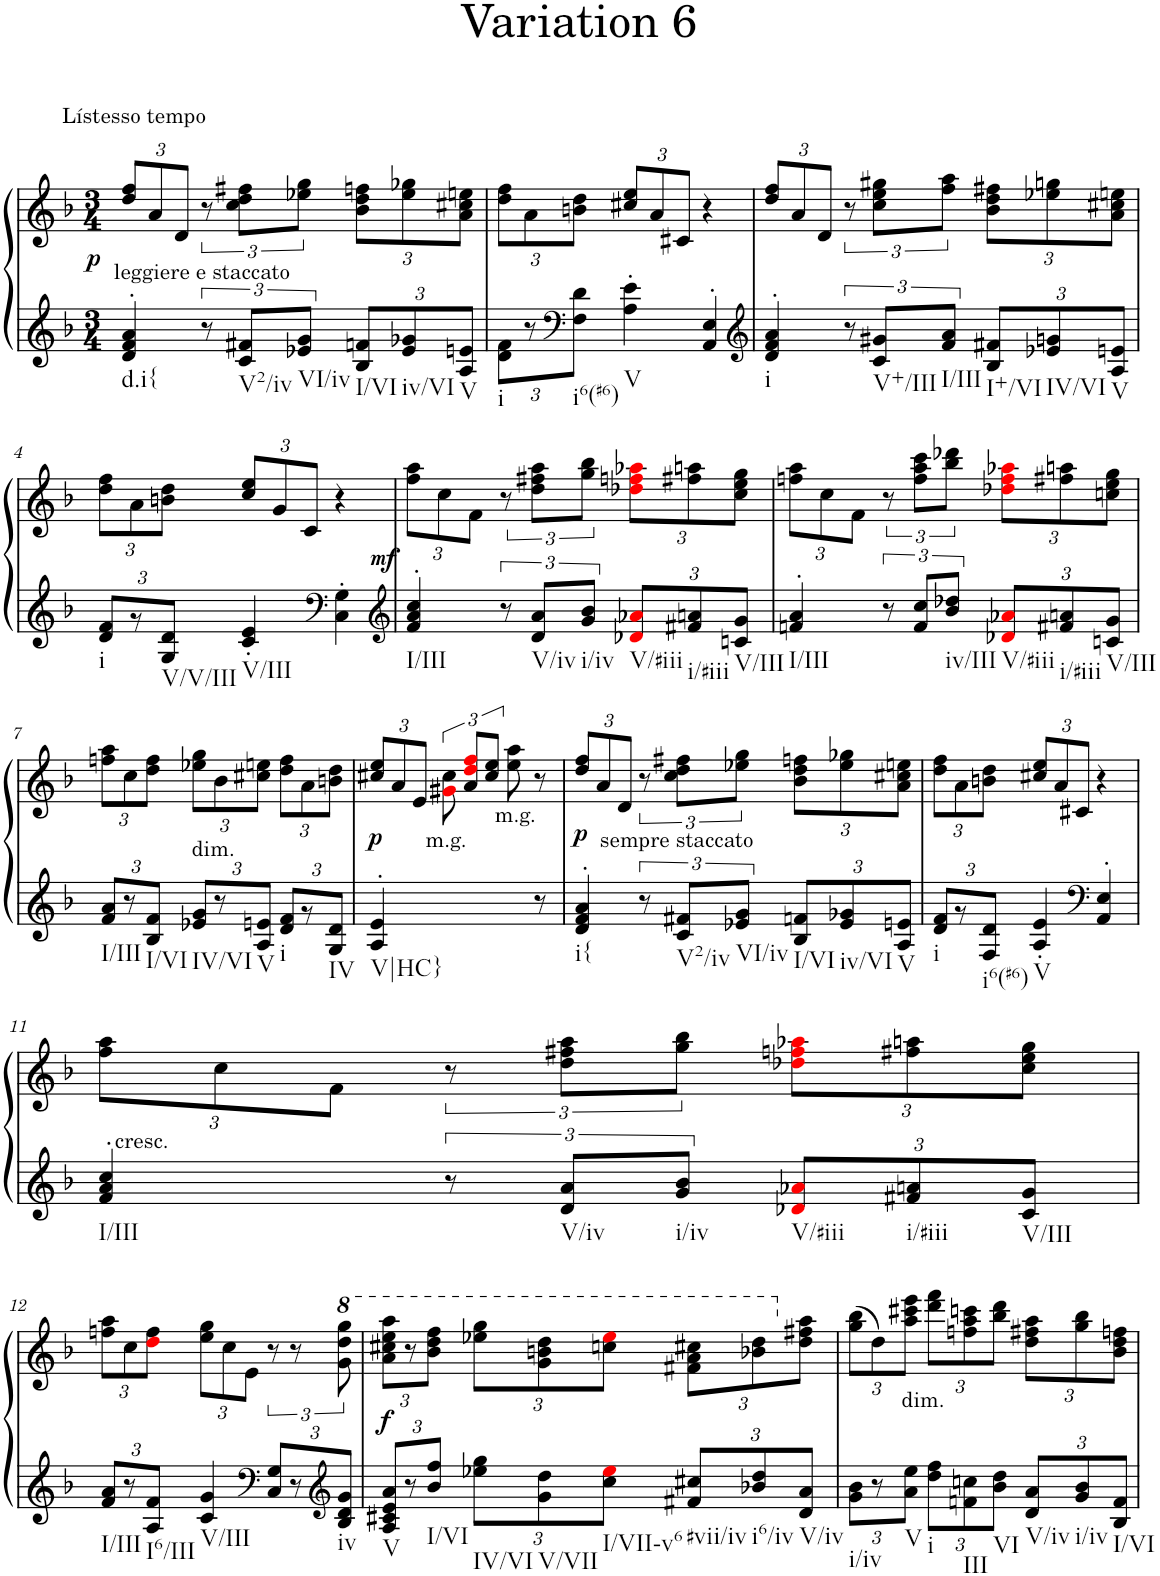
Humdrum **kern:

**kern	**kern	**dynam
*part1	*part1	*part1
*staff2	*staff1	*staff1/2
*I"Piano	*	*
*I'Pno.	*	*
*clefG2	*clefG2	*
*k[b-]	*k[b-]	*
*M3/4	*M3/4	*
*	*Xbrackettup	*
=1	=1	=1
!	!LO:TX:a:t=Lístesso tempo	!
!LO:TX:a:t=leggiere e staccato	!	!
!LO:TX:b:t=d.i{	!	!
!	!	!LO:DY:b
4d/'> 4f/'> 4a/'>	12dd/ 12ff/L	p
.	12a/	.
.	12d/J	.
*	*brackettup	*
12r	12r	.
!LO:TX:b:t=V2/iv	!	!
12c/ 12f#X/L	12cc\ 12dd\ 12ff#X\L	.
!LO:TX:b:t=VI/iv	!	!
12e-X/ 12g/J	12ee-X\ 12gg\J	.
*Xbrackettup	*Xbrackettup	*
!LO:TX:b:t=I/VI	!	!
12B-/ 12fn/L	12b-\ 12dd\ 12ffn\L	.
!LO:TX:b:t=iv/VI	!	!
12e-/ 12g-X/	12ee-\ 12gg-X\	.
!LO:TX:b:t=V	!	!
12A/ 12en/J	12a\ 12cc#X\ 12een\J	.
=2	=2	=2
!LO:TX:b:t=i	!	!
12d\ 12f\L	12dd\ 12ff\L	.
12r	12a\	.
*clefF4	*	*
!LO:TX:b:t=i6(#6)	!	!
12F\ 12d\J	12bn\ 12dd\J	.
!LO:TX:b:t=V	!	!
4A\' 4e\'	12cc#X/ 12ee/L	.
.	12a/	.
.	12c#X/J	.
4AA/'> 4E/'>	4r	.
=3	=3	=3
*clefG2	*	*
!LO:TX:b:t=i	!	!
4d/'> 4f/'> 4a/'>	12dd/ 12ff/L	.
.	12a/	.
.	12d/J	.
*brackettup	*brackettup	*
12r	12r	.
!LO:TX:b:t=V+/III	!	!
12c/ 12g#X/L	12cc\ 12ee\ 12gg#X\L	.
!LO:TX:b:t=I/III	!	!
12f/ 12a/J	12ff\ 12aa\J	.
*Xbrackettup	*Xbrackettup	*
!LO:TX:b:t=I+/VI	!	!
12B-/ 12f#X/L	12b-\ 12dd\ 12ff#X\L	.
!LO:TX:b:t=IV/VI	!	!
12e-X/ 12gn/	12ee-X\ 12ggn\	.
!LO:TX:b:t=V	!	!
12A/ 12en/J	12a\ 12cc#X\ 12een\J	.
!!LO:LB:g=z
=4	=4	=4
!LO:TX:b:t=i	!	!
12d/ 12f/L	12dd\ 12ff\L	.
12r	12a\	.
!LO:TX:b:t=V/V/III	!	!
12G/ 12d/J	12bn\ 12dd\J	.
!LO:TX:b:t=V/III	!	!
4c/' 4e/'	12cc/ 12ee/L	.
.	12g/	.
.	12c/J	.
*clefF4	*	*
4C\'> 4G\'>	4r	.
=5	=5	=5
*clefG2	*	*
!LO:TX:b:t=I/III	!	!
!	!	!LO:DY:b
4f/'> 4a/'> 4cc/'>	12ff\ 12aa\L	mf
.	12cc\	.
.	12f\J	.
*brackettup	*brackettup	*
12r	12r	.
!LO:TX:b:t=V/iv	!	!
12d/ 12a/L	12dd\ 12ff#X\ 12aa\L	.
!LO:TX:b:t=i/iv	!	!
12g/ 12b-/J	12gg\ 12bb-\J	.
*Xbrackettup	*Xbrackettup	*
!LO:TX:b:t=V/#iii	!	!
12d-Xi/ 12a-Xi/L	12dd-Xi\ 12ffni\ 12aa-Xi\L	.
!LO:TX:b:t=i/#iii	!	!
12f#X/ 12an/	12ff#X\ 12aan\	.
!LO:TX:b:t=V/III	!	!
12cn/ 12g/J	12cc\ 12ee\ 12gg\J	.
=6	=6	=6
!LO:TX:b:t=I/III	!	!
4fn/'> 4a/'>	12ffn\ 12aa\L	.
.	12cc\	.
.	12f\J	.
*brackettup	*brackettup	*
12r	12r	.
12f/ 12cc/L	12ff\ 12aa\ 12ccc\L	.
!LO:TX:b:t=iv/III	!	!
12b-/ 12dd-X/J	12bb-\ 12ddd-X\J	.
*Xbrackettup	*Xbrackettup	*
!LO:TX:b:t=V/#iii	!	!
12d-Xi/ 12a-Xi/L	12dd-Xi\ 12ffi\ 12aa-Xi\L	.
!LO:TX:b:t=i/#iii	!	!
12f#X/ 12an/	12ff#X\ 12aan\	.
!LO:TX:b:t=V/III	!	!
12cn/ 12g/J	12ccn\ 12ee\ 12gg\J	.
!!LO:LB:g=z
=7	=7	=7
!LO:TX:b:t=I/III	!	!
12f/ 12a/L	12ffn\ 12aa\L	.
12r	12cc\	.
!LO:TX:b:t=I/VI	!	!
12B-/ 12f/J	12dd\ 12ff\J	.
!LO:TX:a:t=dim.	!	!
!LO:TX:b:t=IV/VI	!	!
12e-X/ 12g/L	12ee-X\ 12gg\L	.
12r	12b-\	.
!LO:TX:b:t=V	!	!
12A/ 12en/J	12cc#X\ 12een\J	.
!LO:TX:b:t=i	!	!
12d/ 12f/L	12dd\ 12ff\L	.
12r	12a\	.
!LO:TX:b:t=IV	!	!
12G/ 12d/J	12bn\ 12dd\J	.
=8	=8	=8
!LO:TX:b:t=V|HC}	!	!
!	!	!LO:DY:b
4A/'> 4e/'>	12cc#X/ 12ee/L	p
.	12a/	.
.	12e/J	.
*	*brackettup	*
!	!LO:TX:b:t=m.g.	!
8ryy	12g#Xi\ 12cc#\	.
.	12a/ 12ddi/ 12ffi/L	.
8ryy	.	.
.	12cc#/ 12ee/J	.
!	!LO:TX:b:t=m.g.	!
8ryy	8ee\ 8aa\	.
8r	8r	.
=9	=9	=9
*	*Xbrackettup	*
!LO:TX:b:t=i{	!	!
!	!	!LO:DY:b
4d/'> 4f/'> 4a/'>	12dd/ 12ff/L	p
!	!LO:TX:b:t=sempre staccato	!
.	12a/	.
.	12d/J	.
*brackettup	*brackettup	*
12r	12r	.
!LO:TX:b:t=V2/iv	!	!
12c/ 12f#X/L	12cc\ 12dd\ 12ff#X\L	.
!LO:TX:b:t=VI/iv	!	!
12e-X/ 12g/J	12ee-X\ 12gg\J	.
*Xbrackettup	*Xbrackettup	*
!LO:TX:b:t=I/VI	!	!
12B-/ 12fn/L	12b-\ 12dd\ 12ffn\L	.
!LO:TX:b:t=iv/VI	!	!
12e-/ 12g-X/	12ee-\ 12gg-X\	.
!LO:TX:b:t=V	!	!
12A/ 12en/J	12a\ 12cc#X\ 12een\J	.
=10	=10	=10
!LO:TX:b:t=i	!	!
12d/ 12f/L	12dd\ 12ff\L	.
12r	12a\	.
!LO:TX:b:t=i6(#6)	!	!
12F/ 12d/J	12bn\ 12dd\J	.
!LO:TX:b:t=V	!	!
4A/' 4e/'	12cc#X/ 12ee/L	.
.	12a/	.
.	12c#X/J	.
*clefF4	*	*
4AA/'> 4E/'>	4r	.
!!LO:LB:g=z
=11	=11	=11
!	!LO:TX:b:t=cresc.	!
!LO:TX:b:t=I/III	!	!
4f/'> 4a/'> 4cc/'>	12ff\ 12aa\L	.
.	12cc\	.
.	12f\J	.
*brackettup	*brackettup	*
12r	12r	.
!LO:TX:b:t=V/iv	!	!
12d/ 12a/L	12dd\ 12ff#X\ 12aa\L	.
!LO:TX:b:t=i/iv	!	!
12g/ 12b-/J	12gg\ 12bb-\J	.
*Xbrackettup	*Xbrackettup	*
!LO:TX:b:t=V/#iii	!	!
12d-Xi/ 12a-Xi/L	12dd-Xi\ 12ffni\ 12aa-Xi\L	.
!LO:TX:b:t=i/#iii	!	!
12f#X/ 12an/	12ff#X\ 12aan\	.
!LO:TX:b:t=V/III	!	!
12c/ 12g/J	12cc\ 12ee\ 12gg\J	.
!!LO:LB:g=z
=12	=12	=12
!LO:TX:b:t=I/III	!	!
12f/ 12a/L	12ffn\ 12aa\L	.
12r	12cc\	.
!LO:TX:b:t=I6/III	!	!
12A/ 12f/J	12ddi\ 12ff\J	.
!LO:TX:b:t=V/III	!	!
4c/ 4g/	12ee\ 12gg\L	.
.	12cc\	.
.	12e\J	.
*clefF4	*	*
*	*brackettup	*
12C/ 12G/L	12r	.
12r	12r	.
*clefG2	*	*
!LO:TX:b:t=iv	!	!
12B-/ 12d/ 12g/J	12gg\ 12ddd\ 12ggg\	.
=13	=13	=13
*	*Xbrackettup	*
!LO:TX:b:t=V	!	!
!	!	!LO:DY:b
12A/ 12c#X/ 12e/ 12a/L	12aa\ 12ccc#X\ 12eee\ 12aaa\L	f
12r	12r	.
!LO:TX:b:t=I/VI	!	!
12b-/ 12ff/J	12bb-\ 12ddd\ 12fff\J	.
!LO:TX:b:t=IV/VI	!	!
12ee-X\ 12gg\L	12eee-X\ 12ggg\L	.
!LO:TX:b:t=V/VII	!	!
12g\ 12dd\	12gg\ 12bbn\ 12ddd\	.
!LO:TX:b:t=I/VII-v6	!	!
12cc\ 12ee-i\J	12cccn\ 12eee-i\J	.
!LO:TX:b:t=#vii/iv	!	!
12f#X/ 12cc#X/L	12ff#X\ 12aa\ 12ccc#X\L	.
!LO:TX:b:t=i6/iv	!	!
12b-X/ 12dd/	12bb-X\ 12ddd\	.
!LO:TX:b:t=V/iv	!	!
12d/ 12a/J	12dd\ 12ff#X\ 12aa\J	.
=14	=14	=14
!LO:TX:b:t=i/iv	!	!
12g\ 12b-\L	(12gg\ 12bb-\L	.
12r	12dd\)	.
!	!LO:TX:b:t=dim.	!
!LO:TX:b:t=V	!	!
12a\ 12ee\J	12aa\ 12ccc#X\ 12eee\J	.
!LO:TX:b:t=i	!	!
12dd\ 12ff\L	12ddd\ 12fff\L	.
!LO:TX:b:t=III	!	!
12fn\ 12ccn\	12ffn\ 12aa\ 12cccn\	.
!LO:TX:b:t=VI	!	!
12b-\ 12dd\J	12bb-\ 12ddd\J	.
!LO:TX:b:t=V/iv	!	!
12d/ 12a/L	12dd\ 12ff#X\ 12aa\L	.
!LO:TX:b:t=i/iv	!	!
12g/ 12b-/	12gg\ 12bb-\	.
!LO:TX:b:t=I/VI	!	!
12B-/ 12f/J	12b-\ 12dd\ 12ffn\J	.
=	=	=
*-	*-	*-
